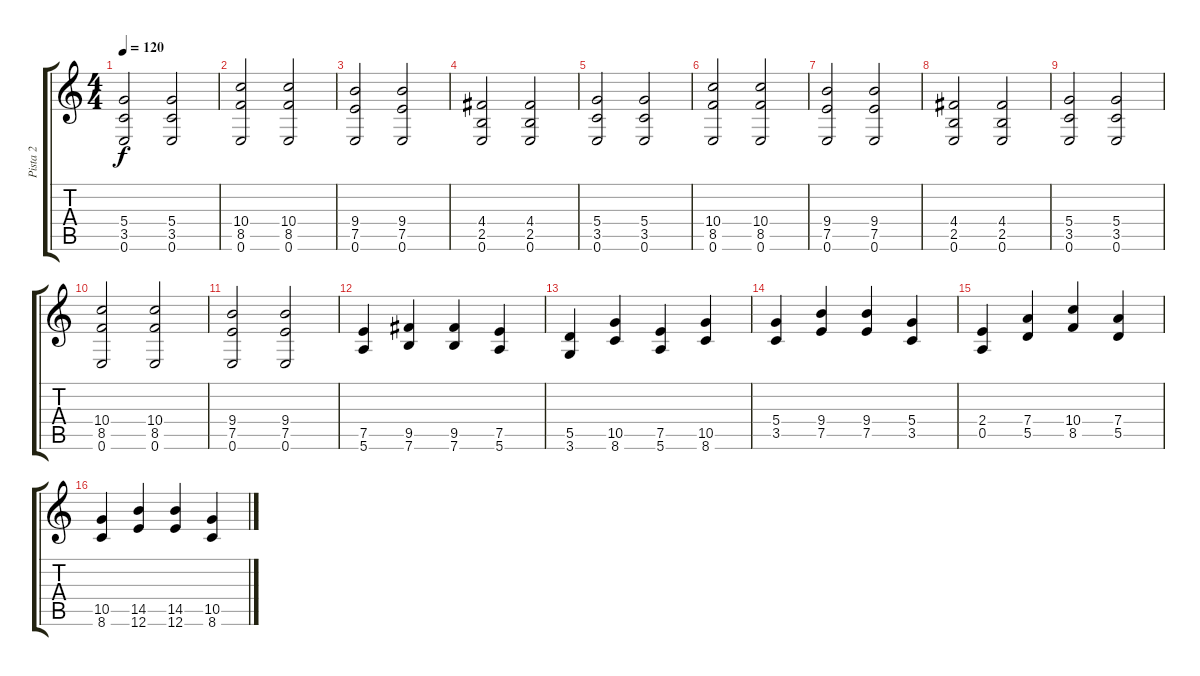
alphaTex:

\track ("Pista 2" "Pista 2") {instrument distortionguitar}
\staff {score tabs}
\tuning (E4 B3 G3 D3 A2 E2) {hide}
\ts (4 4)
\tempo 120
\clef g2
\ks c
(5.4 3.5 0.6).2{dy f} (5.4 3.5 0.6).2 |
(10.4 8.5 0.6).2 (10.4 8.5 0.6).2 |
(9.4 7.5 0.6).2 (9.4 7.5 0.6).2 |
(4.4 2.5 0.6).2 (4.4 2.5 0.6).2 |
(5.4 3.5 0.6).2 (5.4 3.5 0.6).2 |
(10.4 8.5 0.6).2 (10.4 8.5 0.6).2 |
(9.4 7.5 0.6).2 (9.4 7.5 0.6).2 |
(4.4 2.5 0.6).2 (4.4 2.5 0.6).2 |
(5.4 3.5 0.6).2 (5.4 3.5 0.6).2 |
(10.4 8.5 0.6).2 (10.4 8.5 0.6).2 |
(9.4 7.5 0.6).2 (9.4 7.5 0.6).2 |
(7.5 5.6).4 (9.5 7.6).4 (9.5 7.6).4 (7.5 5.6).4 |
(5.5 3.6).4 (10.5 8.6).4 (7.5 5.6).4 (10.5 8.6).4 |
(5.4 3.5).4 (9.4 7.5).4 (9.4 7.5).4 (5.4 3.5).4 |
(2.4 0.5).4 (7.4 5.5).4 (10.4 8.5).4 (7.4 5.5).4 |
(10.5 8.6).4 (14.5 12.6).4 (14.5 12.6).4 (10.5 8.6).4
